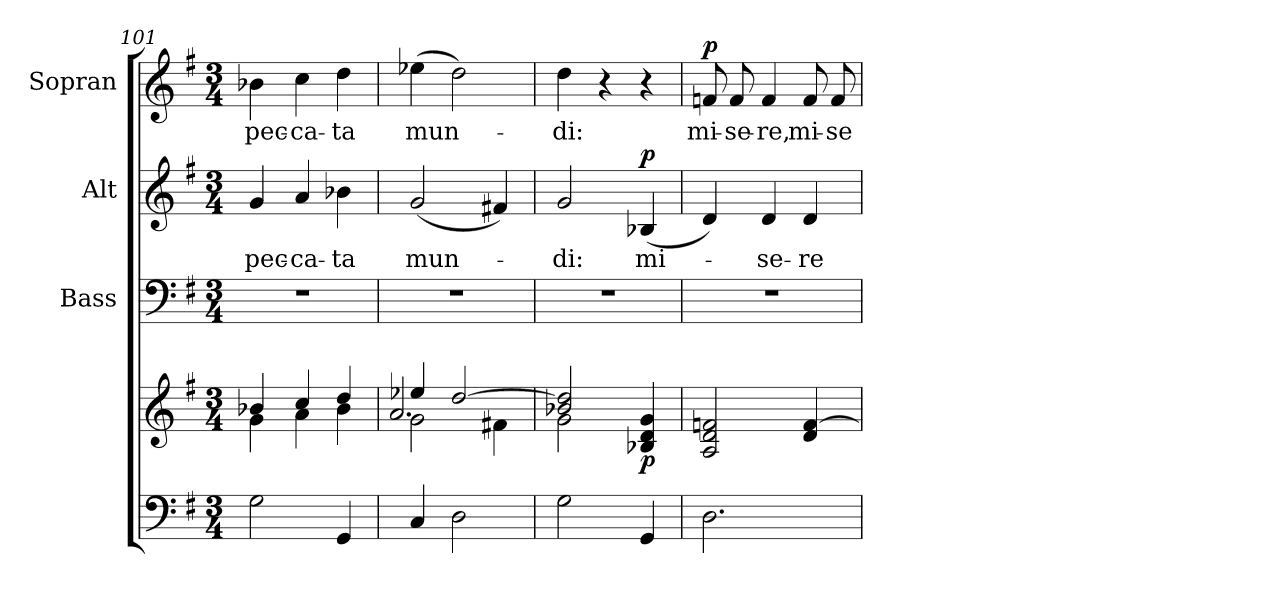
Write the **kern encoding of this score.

**kern	**kern	**dynam	**kern	**kern	**text	**dynam	**kern	**text	**dynam
*part4	*part4	*part4	*part3	*part2	*part2	*part2	*part1	*part1	*part1
*staff5	*staff4	*staff4/5	*staff3	*staff2	*staff2	*staff2	*staff1	*staff1	*staff1
*	*	*	*I"Bass	*I"Alt	*	*	*I"Sopran	*	*
*	*	*	*I'B.	*I'A.	*	*	*I'S.	*	*
*clefF4	*clefG2	*	*clefF4	*clefG2	*	*	*clefG2	*	*
*k[f#]	*k[f#]	*	*k[f#]	*k[f#]	*	*	*k[f#]	*	*
*G:	*G:	*	*G:	*G:	*	*	*G:	*	*
*M3/4	*M3/4	*	*M3/4	*M3/4	*	*	*M3/4	*	*
=101	=101	=101	=101	=101	=101	=101	=101	=101	=101
*	*^	*	*	*	*	*	*	*	*
!	!	!	!	!	!	!LO:LY:b	!	!	!LO:LY:b	!
2G\	4b-X/	4g\	.	2.r	4g/	pec-	.	4b-X\	pec-	.
!	!	!	!	!	!	!LO:LY:b	!	!	!LO:LY:b	!
.	4cc/	4a\	.	.	4a/	-ca-	.	4cc\	-ca-	.
!	!	!	!	!	!	!LO:LY:b	!	!	!LO:LY:b	!
4GG/	4dd/	4b-\	.	.	4b-X\	-ta	.	4dd\	-ta	.
=102	=102	=102	=102	=102	=102	=102	=102	=102	=102	=102
*	*	*^	*	*	*	*	*	*	*	*
!	!	!	!	!	!	!	!LO:LY:b	!	!	!LO:LY:b	!
4C/	4ee-X/	2g\	2.a/	.	2.r	(<2g/	mun-	.	(>4ee-X\	mun-	.
2D\	[>2dd/	.	.	.	.	.	.	.	2dd\)	.	.
.	.	4f#X\	.	.	.	4f#X/)	.	.	.	.	.
*	*	*v	*v	*	*	*	*	*	*	*	*
=103	=103	=103	=103	=103	=103	=103	=103	=103	=103	=103
!	!	!	!	!	!	!LO:LY:b	!	!	!LO:LY:b	!
2G\	2b-X/ 2dd/]	2g\	.	2.r	2g/	-di:	.	4dd\	-di:	.
.	.	.	.	.	.	.	.	4r	.	.
!	!	!	!LO:DY:b	!	!	!LO:LY:b	!LO:DY:a	!	!	!
4GG/	4B-X/ 4d/ 4g/	4ryy	p	.	(<4B-X/	mi-	p	4r	.	.
=104	=104	=104	=104	=104	=104	=104	=104	=104	=104	=104
!	!	!	!	!	!	!	!	!	!LO:LY:b	!LO:DY:a
*	*v	*v	*	*	*	*	*	*	*	*
2.D\	2A/ 2d/ 2fn/	.	2.r	4d/)	.	.	8fn/	mi-	p
!	!	!	!	!	!	!	!	!LO:LY:b	!
.	.	.	.	.	.	.	8f/	-se-	.
!	!	!	!	!	!LO:LY:b	!	!	!LO:LY:b	!
.	.	.	.	4d/	-se-	.	4f/	-re,	.
!	!	!	!	!	!LO:LY:b	!	!	!LO:LY:b	!
.	4d/ [>4f/	.	.	4d/	-re-	.	8f/	mi-	.
!	!	!	!	!	!	!	!	!LO:LY:b	!
.	.	.	.	.	.	.	8f/	-se-	.
=	=	=	=	=	=	=	=	=	=
*-	*-	*-	*-	*-	*-	*-	*-	*-	*-
